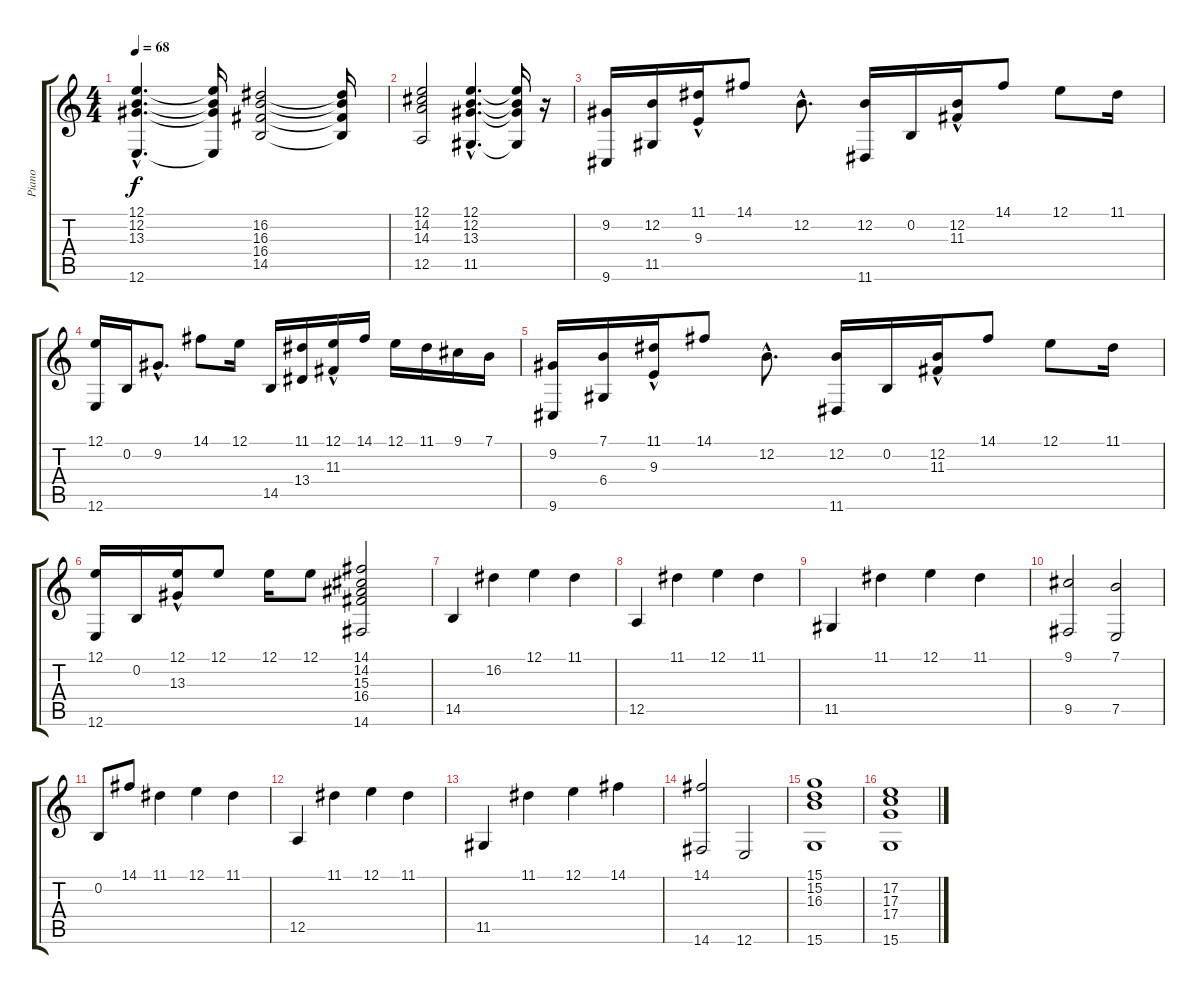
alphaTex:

\track ("Piano" "Piano") {instrument acousticgrandpiano}
\staff {score tabs}
\tuning (E4 B3 G3 D3 A2 E2) {hide}
\ts (4 4)
\tempo 68
\clef g2
\ks c
(12.1{hac} 12.2{hac} 13.3{hac} 12.6{hac}).4{d dy f} (12.1{t} 12.2{t} 13.3{t} 12.6{t}).16 (16.2 16.3 16.4 14.5).2 (16.2{t} 16.3{t} 16.4{t} 14.5{t}).16 |
(12.1 14.2 14.3 12.5).2 (12.1{hac} 12.2{hac} 13.3{hac} 11.5{hac}).4{d} (12.1{t} 12.2{t} 13.3{t} 11.5{t}).16 r.16 |
(9.2 9.6).16{volume 14 instrument acousticgrandpiano} (12.2 11.5).16 (11.1 9.3{hac}).16 14.1.8 12.2{hac}.8{d} (12.2 11.6).16 0.2.16 (12.2 11.3{hac}).16 14.1.8 12.1.8 11.1.16 |
(12.1 12.6).16 0.2.16 9.2{hac}.8{d} 14.1.8 12.1.16 14.5.16 (11.1 13.4).16 (12.1 11.3{hac}).16 14.1.16 12.1.16 11.1.16 9.1.16 7.1.16 |
(9.2 9.6).16 (7.1 6.4).16 (11.1 9.3{hac}).16 14.1.8 12.2{hac}.8{d} (12.2 11.6).16 0.2.16 (12.2 11.3{hac}).16 14.1.8 12.1.8 11.1.16 |
(12.1 12.6).16 0.2.16 (12.1 13.3{hac}).16 12.1.8 12.1.16 12.1.8 (14.1 14.2 15.3 16.4 14.6).2 |
14.5.4{volume 10 instrument stringensemble2} 16.2.4 12.1.4 11.1.4 |
12.5.4 11.1.4 12.1.4 11.1.4 |
11.5.4 11.1.4 12.1.4 11.1.4 |
(9.1 9.5).2 (7.1 7.5).2 |
0.2.8 14.1.8 11.1.4 12.1.4 11.1.4 |
12.5.4 11.1.4 12.1.4 11.1.4 |
11.5.4 11.1.4 12.1.4 14.1.4 |
(14.1 14.6).2 12.6.2 |
(15.1 15.2 16.3 15.6).1{volume 7 instrument synthstrings2} |
(17.2 17.3 17.4 15.6).1
